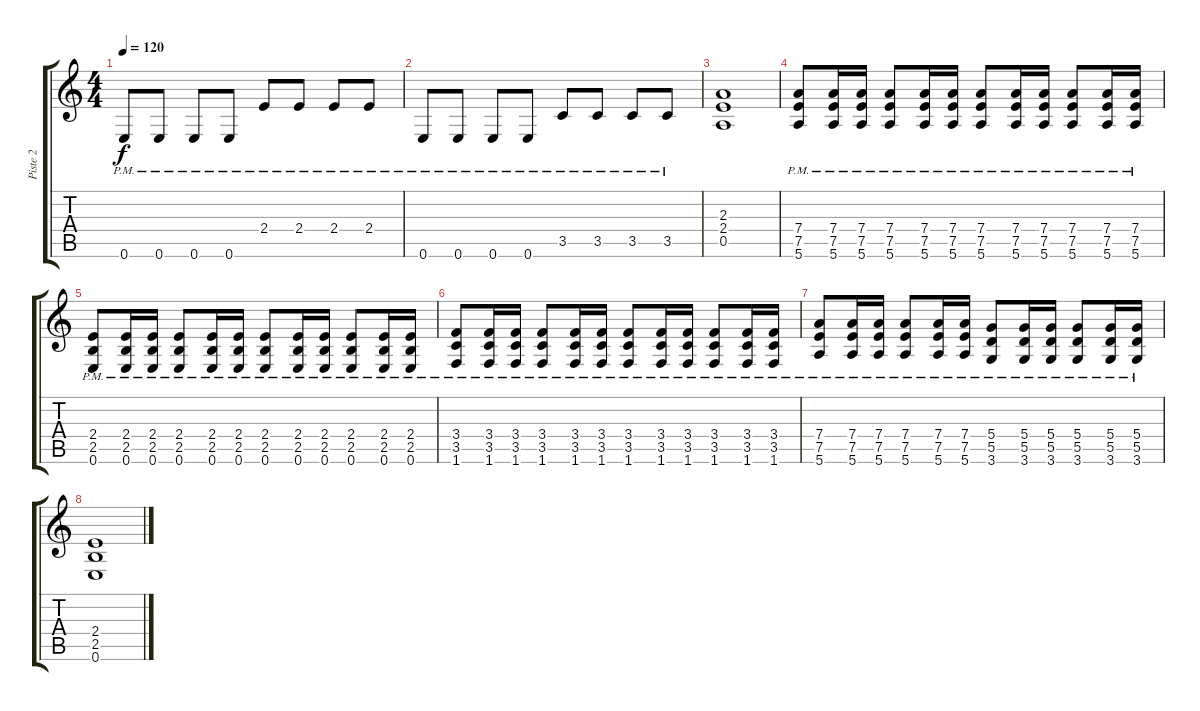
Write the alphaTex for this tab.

\track ("Piste 2" "Piste 2") {instrument distortionguitar}
\staff {score tabs}
\tuning (E4 B3 G3 D3 A2 E2) {hide}
\ts (4 4)
\tempo 120
\clef g2
\ks c
0.6{pm}.8{dy f} 0.6{pm}.8 0.6{pm}.8 0.6{pm}.8 2.4{pm}.8 2.4{pm}.8 2.4{pm}.8 2.4{pm}.8 |
0.6{pm}.8 0.6{pm}.8 0.6{pm}.8 0.6{pm}.8 3.5{pm}.8 3.5{pm}.8 3.5{pm}.8 3.5{pm}.8 |
(2.3 2.4 0.5).1 |
(7.4{pm} 7.5{pm} 5.6{pm}).8 (7.4{pm} 7.5{pm} 5.6{pm}).16 (7.4{pm} 7.5{pm} 5.6{pm}).16 (7.4{pm} 7.5{pm} 5.6{pm}).8 (7.4{pm} 7.5{pm} 5.6{pm}).16 (7.4{pm} 7.5{pm} 5.6{pm}).16 (7.4{pm} 7.5{pm} 5.6{pm}).8 (7.4{pm} 7.5{pm} 5.6{pm}).16 (7.4{pm} 7.5{pm} 5.6{pm}).16 (7.4{pm} 7.5{pm} 5.6{pm}).8 (7.4{pm} 7.5{pm} 5.6{pm}).16 (7.4{pm} 7.5{pm} 5.6{pm}).16 |
(2.4{pm} 2.5{pm} 0.6{pm}).8 (2.4{pm} 2.5{pm} 0.6{pm}).16 (2.4{pm} 2.5{pm} 0.6{pm}).16 (2.4{pm} 2.5{pm} 0.6{pm}).8 (2.4{pm} 2.5{pm} 0.6{pm}).16 (2.4{pm} 2.5{pm} 0.6{pm}).16 (2.4{pm} 2.5{pm} 0.6{pm}).8 (2.4{pm} 2.5{pm} 0.6{pm}).16 (2.4{pm} 2.5{pm} 0.6{pm}).16 (2.4{pm} 2.5{pm} 0.6{pm}).8 (2.4{pm} 2.5{pm} 0.6{pm}).16 (2.4{pm} 2.5{pm} 0.6{pm}).16 |
(3.4{pm} 3.5{pm} 1.6{pm}).8 (3.4{pm} 3.5{pm} 1.6{pm}).16 (3.4{pm} 3.5{pm} 1.6{pm}).16 (3.4{pm} 3.5{pm} 1.6{pm}).8 (3.4{pm} 3.5{pm} 1.6{pm}).16 (3.4{pm} 3.5{pm} 1.6{pm}).16 (3.4{pm} 3.5{pm} 1.6{pm}).8 (3.4{pm} 3.5{pm} 1.6{pm}).16 (3.4{pm} 3.5{pm} 1.6{pm}).16 (3.4{pm} 3.5{pm} 1.6{pm}).8 (3.4{pm} 3.5{pm} 1.6{pm}).16 (3.4{pm} 3.5{pm} 1.6{pm}).16 |
(7.4{pm} 7.5{pm} 5.6{pm}).8 (7.4{pm} 7.5{pm} 5.6{pm}).16 (7.4{pm} 7.5{pm} 5.6{pm}).16 (7.4{pm} 7.5{pm} 5.6{pm}).8 (7.4{pm} 7.5{pm} 5.6{pm}).16 (7.4{pm} 7.5{pm} 5.6{pm}).16 (5.4{pm} 5.5{pm} 3.6{pm}).8 (5.4{pm} 5.5{pm} 3.6{pm}).16 (5.4{pm} 5.5{pm} 3.6{pm}).16 (5.4{pm} 5.5{pm} 3.6{pm}).8 (5.4{pm} 5.5{pm} 3.6{pm}).16 (5.4{pm} 5.5{pm} 3.6{pm}).16 |
(2.4 2.5 0.6).1{volume 16}
